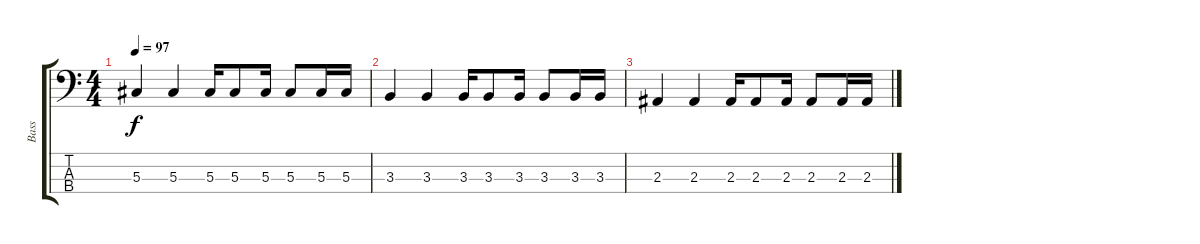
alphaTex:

\track ("Bass" "Bass") {instrument electricbassfinger}
\staff {score tabs}
\tuning (Gb2 Db2 Ab1 Eb1) {hide}
\ts (4 4)
\tempo 97
\clef f4
\ks c
5.3.4{dy f} 5.3.4 5.3.16 5.3.8 5.3.16 5.3.8 5.3.16 5.3.16 |
3.3.4{volume 0} 3.3.4 3.3.16 3.3.8 3.3.16 3.3.8 3.3.16 3.3.16 |
2.3.4 2.3.4 2.3.16 2.3.8 2.3.16 2.3.8 2.3.16 2.3.16
